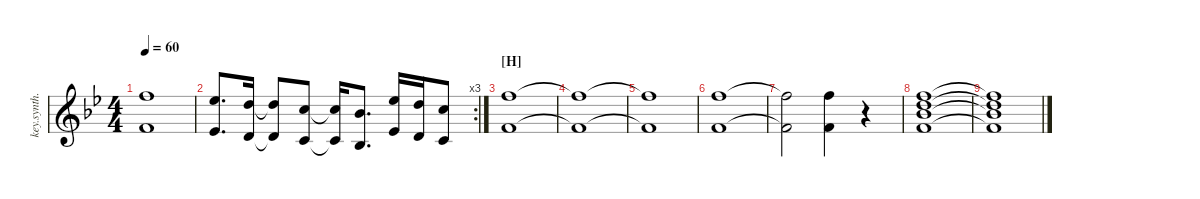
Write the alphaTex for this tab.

\defaultSystemsLayout 4
\hideDynamics
\bracketExtendMode nobrackets
\otherSystemsTrackNameOrientation horizontal
\track ("Key Synthesizer" "key.synth.") {instrument pad2warm}
\staff {score}
\tuning (E4 B3 G3 D3 A2 E2)
\ts (4 4)
\tempo 60
\clef g2
\ks bb
(18.2{t acc forcenatural} 1.1{t acc forcenatural}).1{dy mf beam Down} |
\rc 3
(11.1{acc b} 4.2{acc b}).8{d beam Up} (10.1{acc forcenatural} 3.2{acc forcenatural}).16{beam Up} (10.1{t acc forcenatural} 3.2{t acc forcenatural}).8{beam Up} (8.1{acc forcenatural} 1.2{acc forcenatural}).8{beam Up} (8.1{t acc forcenatural} 1.2{t acc forcenatural}).16{beam Up} (6.1{acc b} 3.3{acc b}).8{d beam Up} (11.1{acc b} 4.2{acc b}).16{beam Up} (10.1{acc forcenatural} 3.2{acc forcenatural}).16{beam Up} (8.1{acc forcenatural} 1.2{acc forcenatural}).8{beam Up} |
\section ("H" "")
(1.1{acc forcenatural} 18.2{acc forcenatural}).1{beam Down} |
(18.2{t acc forcenatural} 1.1{t acc forcenatural}).1{beam Down} |
(18.2{t acc forcenatural} 1.1{t acc forcenatural}).1{beam Down} |
(1.1{acc forcenatural} 18.2{acc forcenatural}).1{beam Down} |
(18.2{t acc forcenatural} 1.1{t acc forcenatural}).2{beam Down} (1.1{acc forcenatural} 18.2{acc forcenatural}).4{beam Down} r.4{beam Down} |
(13.1{acc forcenatural} 15.2{acc forcenatural} 15.3{acc b} 15.4{acc forcenatural}).1{beam Down} |
(15.4{t acc forcenatural} 15.3{t acc b} 15.2{t acc forcenatural} 13.1{t acc forcenatural}).1{beam Down}
